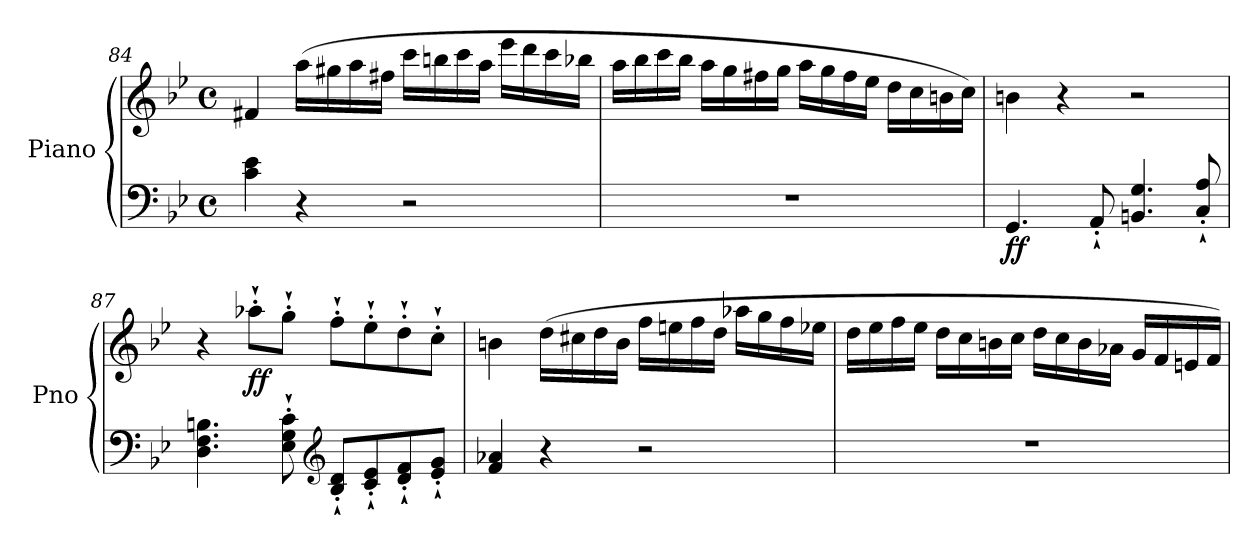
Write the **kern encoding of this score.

**kern	**kern	**dynam
*part1	*part1	*part1
*staff2	*staff1	*staff1/2
*I"Piano	*	*
*I'Pno	*	*
!!LO:LB:g=z
*clefF4	*clefG2	*
*k[b-e-]	*k[b-e-]	*
*M4/4	*M4/4	*
*met(c)	*met(c)	*
=84	=84	=84
4c\ 4e-\	4f#X/	.
4r	(16aa\LL	.
.	16gg#X\	.
.	16aa\	.
.	16ff#X\JJ	.
2r	16ccc\LL	.
.	16bbn\	.
.	16ccc\	.
.	16aa\JJ	.
.	16eee-\LL	.
.	16ddd\	.
.	16ccc\	.
.	16bb-X\JJ	.
!!LO:LB:g=z
=85	=85	=85
1r	16aa\LL	.
.	16bb-\	.
.	16ccc\	.
.	16bb-\JJ	.
.	16aa\LL	.
.	16gg\	.
.	16ff#X\	.
.	16gg\JJ	.
.	16aa\LL	.
.	16gg\	.
.	16ff#\	.
.	16ee-\JJ	.
.	16dd\LL	.
.	16cc\	.
.	16bn\	.
.	16cc\JJ)	.
=86	=86	=86
!	!	!LO:DY:b=2
4.GG/	4bn\	ff
.	4r	.
8AA`'/	.	.
4.BBn/ 4.G/	2r	.
8C/'` 8A/'`	.	.
=87	=87	=87
4.D\ 4.F\ 4.Bn\	4r	.
!	!	!LO:DY:b
.	8aa-X`'\L	ff
8E-\`' 8G\`' 8c\`'	8gg`'\J	.
*clefG2	*	*
8B/`' 8d/`'L	8ff`'\L	.
8c/`' 8e-/`'	8ee-`'\	.
8d/`' 8f/`'	8dd`'\	.
8e-/`' 8g/`'J	8cc`'\J	.
!!LO:LB:g=z
=88	=88	=88
4f/ 4a-X/	4bn\	.
4r	(16dd\LL	.
.	16cc#X\	.
.	16dd\	.
.	16b\JJ	.
2r	16ff\LL	.
.	16een\	.
.	16ff\	.
.	16dd\JJ	.
.	16aa-X\LL	.
.	16gg\	.
.	16ff\	.
.	16ee-X\JJ	.
!!LO:PB:g=z
=89	=89	=89
1r	16dd\LL	.
.	16ee-\	.
.	16ff\	.
.	16ee-\JJ	.
.	16dd\LL	.
.	16cc\	.
.	16bn\	.
.	16cc\JJ	.
.	16dd\LL	.
.	16cc\	.
.	16b\	.
.	16a-X\JJ	.
.	16g/LL	.
.	16f/	.
.	16en/	.
.	16f/JJ)	.
=	=	=
*-	*-	*-
